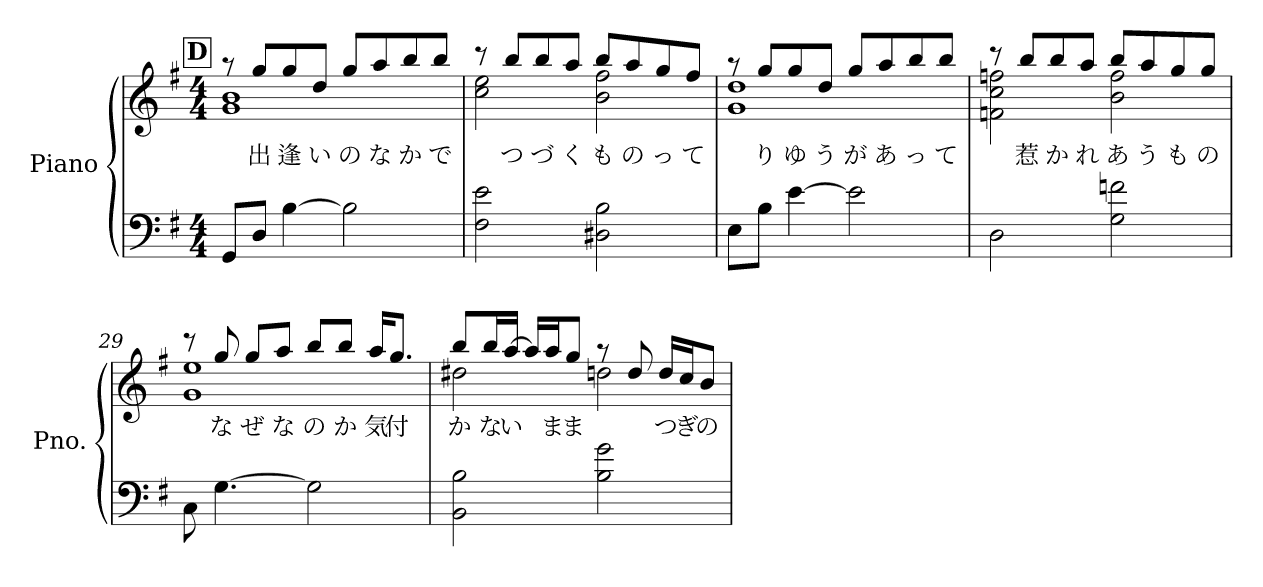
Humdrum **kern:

**kern	**kern	**text
*part1	*part1	*part1
*staff2	*staff1	*staff1
*I"Piano	*	*
*I'Pno.	*	*
*clefF4	*clefG2	*
*k[f#]	*k[f#]	*
*M4/4	*M4/4	*
!!LO:REH:place=s1:a:B:fs=14:t=D
=25	=25	=25
*	*^	*
8GG/L	8r	1g 1b	.
!	!	!	!LO:LY:b
8D/J	8gg/L	.	出
!	!	!	!LO:LY:b
[4B\	8gg/	.	逢
!	!	!	!LO:LY:b
.	8dd/J	.	い
!	!	!	!LO:LY:b
2B\]	8gg/L	.	の
!	!	!	!LO:LY:b
.	8aa/	.	な
!	!	!	!LO:LY:b
.	8bb/	.	か
!	!	!	!LO:LY:b
.	8bb/J	.	で
=26	=26	=26	=26
2F#\ 2e\	8r	2cc\ 2ee\	.
!	!	!	!LO:LY:b
.	8bb/L	.	つ
!	!	!	!LO:LY:b
.	8bb/	.	づ
!	!	!	!LO:LY:b
.	8aa/J	.	く
!	!	!	!LO:LY:b
2D#X\ 2B\	8bb/L	2b\ 2ff#\	も
!	!	!	!LO:LY:b
.	8aa/	.	の
!	!	!	!LO:LY:b
.	8gg/	.	っ
!	!	!	!LO:LY:b
.	8ff#/J	.	て
!!LO:LB:g=z	!!
=27	=27	=27	=27
8E\L	8r	1g 1dd	.
!	!	!	!LO:LY:b
8B\J	8gg/L	.	り
!	!	!	!LO:LY:b
[4e\	8gg/	.	ゆ
!	!	!	!LO:LY:b
.	8dd/J	.	う
!	!	!	!LO:LY:b
2e\]	8gg/L	.	が
!	!	!	!LO:LY:b
.	8aa/	.	あ
!	!	!	!LO:LY:b
.	8bb/	.	っ
!	!	!	!LO:LY:b
.	8bb/J	.	て
=28	=28	=28	=28
2D\	8r	2fn\ 2cc\ 2ffn\	.
!	!	!	!LO:LY:b
.	8bb/L	.	惹
!	!	!	!LO:LY:b
.	8bb/	.	か
!	!	!	!LO:LY:b
.	8aa/J	.	れ
!	!	!	!LO:LY:b
2G\ 2fn\	8bb/L	2b\ 2ff\	あ
!	!	!	!LO:LY:b
.	8aa/	.	う
!	!	!	!LO:LY:b
.	8gg/	.	も
!	!	!	!LO:LY:b
.	8gg/J	.	の
=29	=29	=29	=29
8C\	8r	1g 1ee	.
!	!	!	!LO:LY:b
[4.G\	8gg/	.	な
!	!	!	!LO:LY:b
.	8gg/L	.	ぜ
!	!	!	!LO:LY:b
.	8aa/J	.	な
!	!	!	!LO:LY:b
2G\]	8bb/L	.	の
!	!	!	!LO:LY:b
.	8bb/J	.	か
!	!	!	!LO:LY:b
.	16aa/KL	.	気
!	!	!	!LO:LY:b
.	8.gg/J	.	付
!!LO:LB:g=z	!!
=30	=30	=30	=30
!	!	!	!LO:LY:b
2BB\ 2B\	8bb/L	2dd#X\	か
!	!	!	!LO:LY:b
.	16bb/L	.	な
!	!	!	!LO:LY:b
.	[16aa/JJ	.	い
.	16aa/LL]	.	.
!	!	!	!LO:LY:b
.	16aa/J	.	ま
!	!	!	!LO:LY:b
.	8gg/J	.	ま
2B\ 2g\	8r	2ddn\	.
.	8dd/	.	.
!	!	!	!LO:LY:b
.	16dd/LL	.	つ
!	!	!	!LO:LY:b
.	16cc/J	.	ぎ
!	!	!	!LO:LY:b
.	8b/J	.	の
*	*v	*v	*
=	=	=
*-	*-	*-
